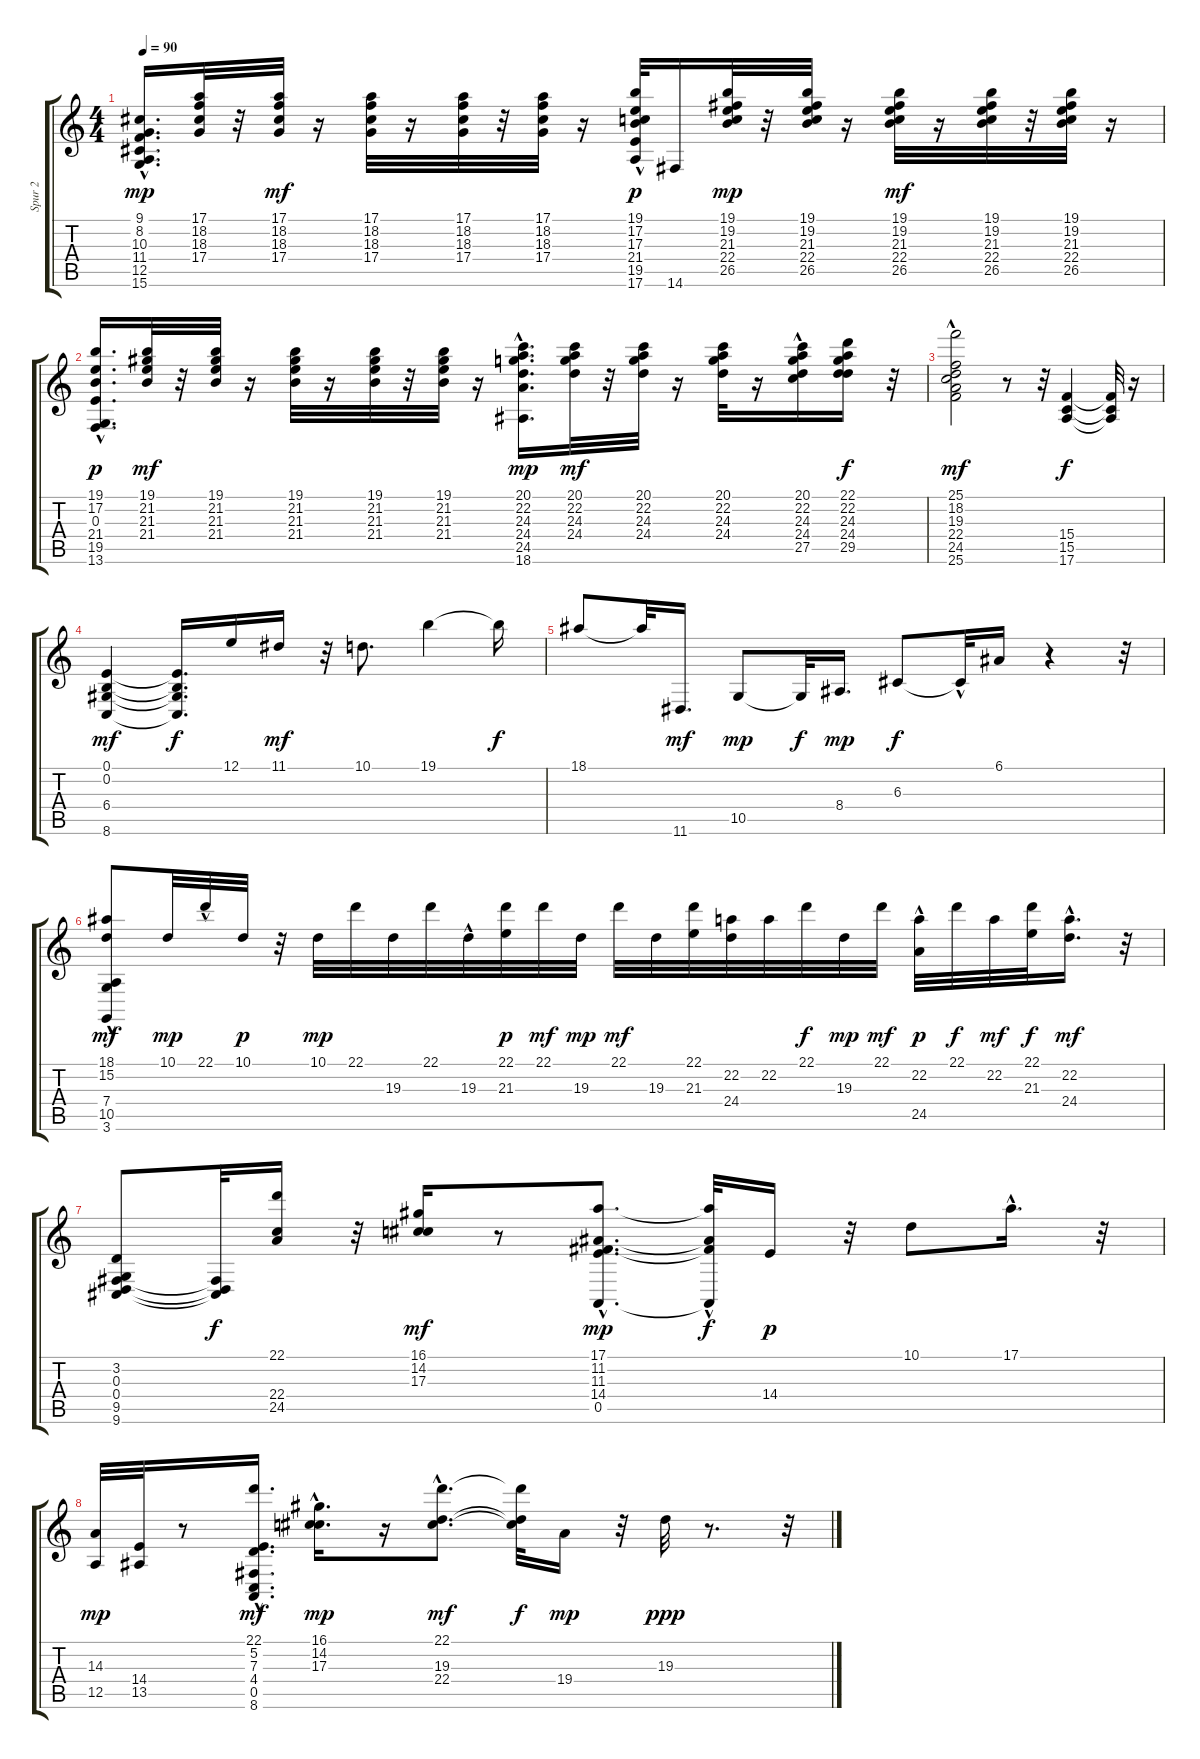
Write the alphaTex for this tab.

\track ("Spur 2" "Spur 2") {instrument brightacousticpiano}
\staff {score tabs}
\tuning (E4 B3 G3 D3 A2 E2) {hide}
\ts (4 4)
\tempo 90
\clef g2
\ks c
(9.1 8.2 10.3 11.4{hac} 12.5{hac} 15.6{hac}).16{d dy mp} (17.1 18.2 18.3 17.4).32 r.32 (17.1 18.2 18.3 17.4).32{dy mf} r.16 (17.1 18.2 18.3 17.4).32 r.16 (17.1 18.2 18.3 17.4).32 r.32 (17.1 18.2 18.3 17.4).32 r.16 (19.1 17.2 17.3 21.4 19.5{hac} 17.6).32{dy p} 14.6.16 (19.1 19.2 21.3 22.4 26.5).32{dy mp} r.32 (19.1 19.2 21.3 22.4 26.5).32 r.16 (19.1 19.2 21.3 22.4 26.5).32{dy mf} r.16 (19.1 19.2 21.3 22.4 26.5).32 r.32 (19.1 19.2 21.3 22.4 26.5).32 r.16 |
(19.1 17.2 0.3 21.4 19.5{hac} 13.6).16{d dy p} (19.1 21.2 21.3 21.4).32{dy mf} r.32 (19.1 21.2 21.3 21.4).32 r.16 (19.1 21.2 21.3 21.4).32 r.16 (19.1 21.2 21.3 21.4).32 r.32 (19.1 21.2 21.3 21.4).32 r.16 (20.1 22.2 24.3 24.4 24.5{hac} 18.6{hac}).16{d dy mp} (20.1 22.2 24.3 24.4).32{dy mf} r.32 (20.1 22.2 24.3 24.4).32 r.16 (20.1 22.2 24.3 24.4).32 r.16 (20.1 22.2 24.3 24.4 27.5{hac}).16 (22.1 22.2 24.3 24.4 29.5).16{dy f} r.32 |
(25.1{hac} 18.2{hac} 19.3{hac} 22.4 24.5 25.6).2{dy mf} r.8 r.32 (15.4 15.5 17.6).4{dy f} (15.4{t} 15.5{t} 17.6{t}).32 r.16 |
(0.1 0.2 6.4 8.6).4{dy mf} (0.1{t} 0.2{t} 6.4{t} 8.6{t}).16{d dy f} 12.1.16 11.1.16{dy mf} r.32 10.1.8{d} 19.1.4 19.1{t}.16{dy f} |
18.1.8 18.1{t}.32 11.6.16{d dy mf} 10.5.8{dy mp} 10.5{t}.32{dy f} 8.4.16{d dy mp} 6.3.8{dy f} 6.3{hac t}.32 6.1.16 r.4 r.32 |
(18.1 15.2{hac} 7.4{hac} 10.5{hac} 3.6{hac}).8{dy mf} 10.1.32{dy mp} 22.1{hac}.32 10.1.32{dy p} r.32 10.1.32{dy mp} 22.1.32 19.3.32 22.1.32 19.3{hac}.32 (22.1 21.3).32{dy p} 22.1.32{dy mf} 19.3.32{dy mp} 22.1.32{dy mf} 19.3.32 (22.1 21.3).32 (22.2 24.4).32 22.2.32 22.1.32{dy f} 19.3.32{dy mp} 22.1.32{dy mf} (22.2 24.5{hac}).32{dy p} 22.1.32{dy f} 22.2.32{dy mf} (22.1 21.3).32{dy f} (22.2 24.4{hac}).16{d dy mf} r.32 |
(3.2 0.3 0.4 9.5 9.6).8 (0.4{t} 9.5{t} 9.6{t}).32{dy f} (22.1 22.4 24.5).16 r.32 (16.1 14.2 17.3).16{dy mf} r.8 (17.1{hac} 11.2{hac} 11.3{hac} 14.4 0.5{hac}).8{d dy mp} (17.1{t} 11.2{t} 11.3{hac t} 0.5{hac t}).32{dy f} 14.4.16{dy p} r.32 10.1.8 17.1{hac}.16{d} r.32 |
(14.3 12.5).32{dy mp} (14.4 13.5).32 r.8 (22.1 5.2 7.3{hac} 4.4 0.5 8.6).16{d dy mf} (16.1{hac} 14.2{hac} 17.3{hac}).16{d dy mp} r.16 (22.1{hac} 19.3{hac} 22.4{hac}).8{d dy mf} (22.1{t} 19.3{t} 22.4{t}).32{dy f} 19.4.16{dy mp} r.32 19.3.32{dy ppp} r.8{d} r.32
